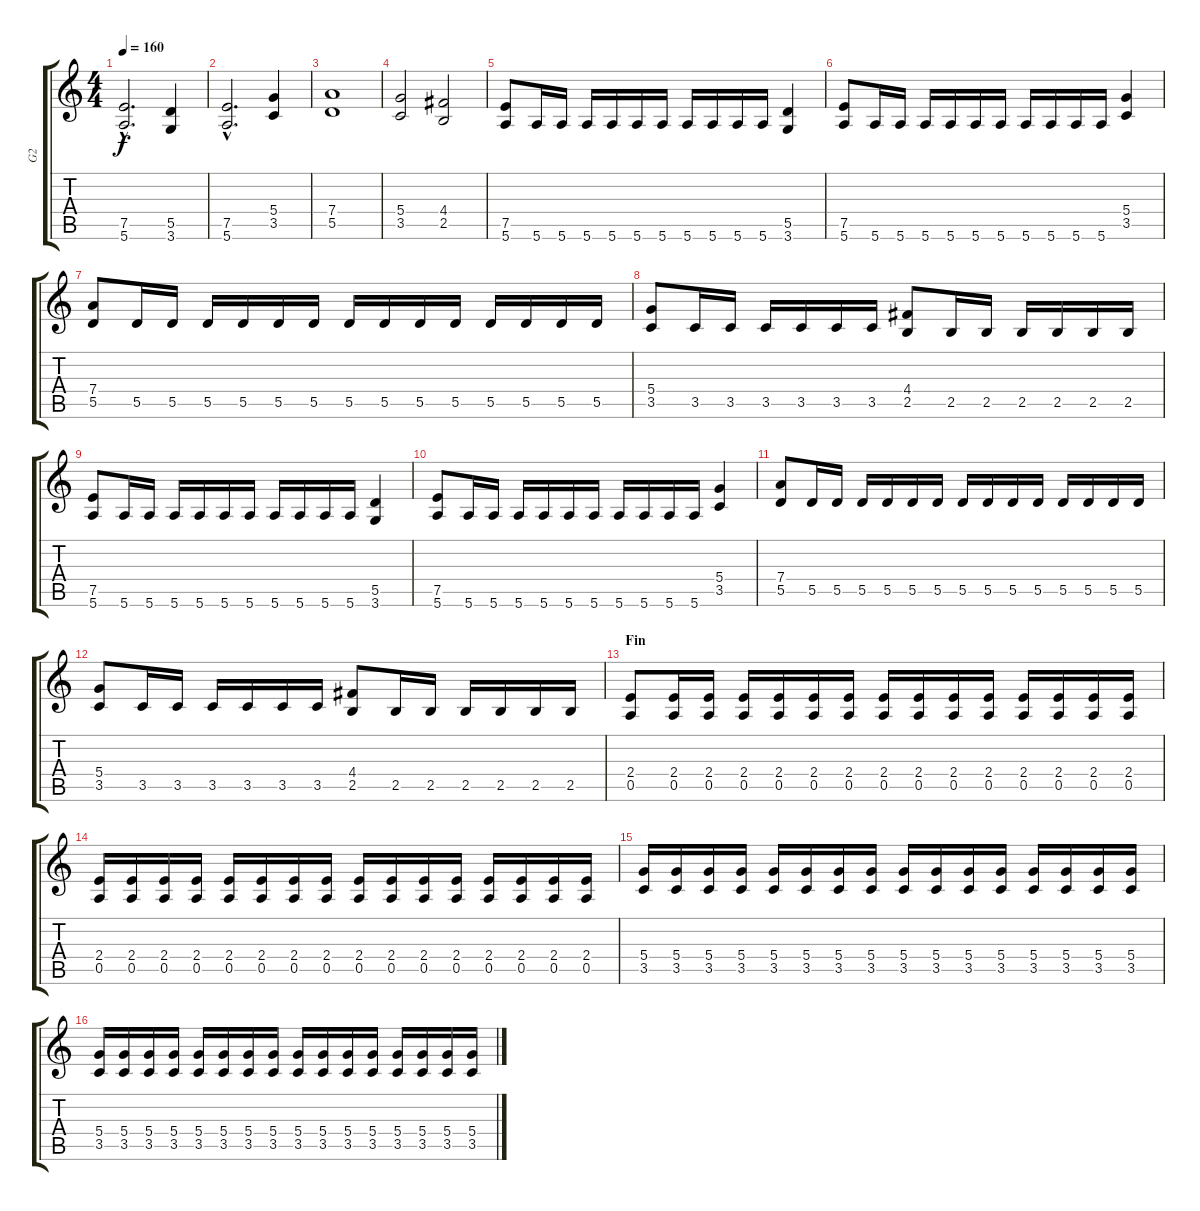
\track ("G2" "G2") {instrument overdrivenguitar}
\staff {score tabs}
\tuning (E4 B3 G3 D3 A2 E2) {hide}
\ts (4 4)
\tempo 160
\clef g2
\ks c
(7.5{hac} 5.6{hac}).2{d dy f} (5.5 3.6).4 |
(7.5{hac} 5.6{hac}).2{d} (5.4 3.5).4 |
(7.4 5.5).1 |
(5.4 3.5).2 (4.4 2.5).2 |
(7.5 5.6).8 5.6.16 5.6.16 5.6.16 5.6.16 5.6.16 5.6.16 5.6.16 5.6.16 5.6.16 5.6.16 (5.5 3.6).4 |
(7.5 5.6).8 5.6.16 5.6.16 5.6.16 5.6.16 5.6.16 5.6.16 5.6.16 5.6.16 5.6.16 5.6.16 (5.4 3.5).4 |
(7.4 5.5).8 5.5.16 5.5.16 5.5.16 5.5.16 5.5.16 5.5.16 5.5.16 5.5.16 5.5.16 5.5.16 5.5.16 5.5.16 5.5.16 5.5.16 |
(5.4 3.5).8 3.5.16 3.5.16 3.5.16 3.5.16 3.5.16 3.5.16 (4.4 2.5).8 2.5.16 2.5.16 2.5.16 2.5.16 2.5.16 2.5.16 |
(7.5 5.6).8 5.6.16 5.6.16 5.6.16 5.6.16 5.6.16 5.6.16 5.6.16 5.6.16 5.6.16 5.6.16 (5.5 3.6).4 |
(7.5 5.6).8 5.6.16 5.6.16 5.6.16 5.6.16 5.6.16 5.6.16 5.6.16 5.6.16 5.6.16 5.6.16 (5.4 3.5).4 |
(7.4 5.5).8 5.5.16 5.5.16 5.5.16 5.5.16 5.5.16 5.5.16 5.5.16 5.5.16 5.5.16 5.5.16 5.5.16 5.5.16 5.5.16 5.5.16 |
(5.4 3.5).8 3.5.16 3.5.16 3.5.16 3.5.16 3.5.16 3.5.16 (4.4 2.5).8 2.5.16 2.5.16 2.5.16 2.5.16 2.5.16 2.5.16 |
\section ("" "Fin")
(2.4 0.5).8 (2.4 0.5).16 (2.4 0.5).16 (2.4 0.5).16 (2.4 0.5).16 (2.4 0.5).16 (2.4 0.5).16 (2.4 0.5).16 (2.4 0.5).16 (2.4 0.5).16 (2.4 0.5).16 (2.4 0.5).16 (2.4 0.5).16 (2.4 0.5).16 (2.4 0.5).16 |
(2.4 0.5).16 (2.4 0.5).16 (2.4 0.5).16 (2.4 0.5).16 (2.4 0.5).16 (2.4 0.5).16 (2.4 0.5).16 (2.4 0.5).16 (2.4 0.5).16 (2.4 0.5).16 (2.4 0.5).16 (2.4 0.5).16 (2.4 0.5).16 (2.4 0.5).16 (2.4 0.5).16 (2.4 0.5).16 |
(5.4 3.5).16 (5.4 3.5).16 (5.4 3.5).16 (5.4 3.5).16 (5.4 3.5).16 (5.4 3.5).16 (5.4 3.5).16 (5.4 3.5).16 (5.4 3.5).16 (5.4 3.5).16 (5.4 3.5).16 (5.4 3.5).16 (5.4 3.5).16 (5.4 3.5).16 (5.4 3.5).16 (5.4 3.5).16 |
(5.4 3.5).16 (5.4 3.5).16 (5.4 3.5).16 (5.4 3.5).16 (5.4 3.5).16 (5.4 3.5).16 (5.4 3.5).16 (5.4 3.5).16 (5.4 3.5).16 (5.4 3.5).16 (5.4 3.5).16 (5.4 3.5).16 (5.4 3.5).16 (5.4 3.5).16 (5.4 3.5).16 (5.4 3.5).16
